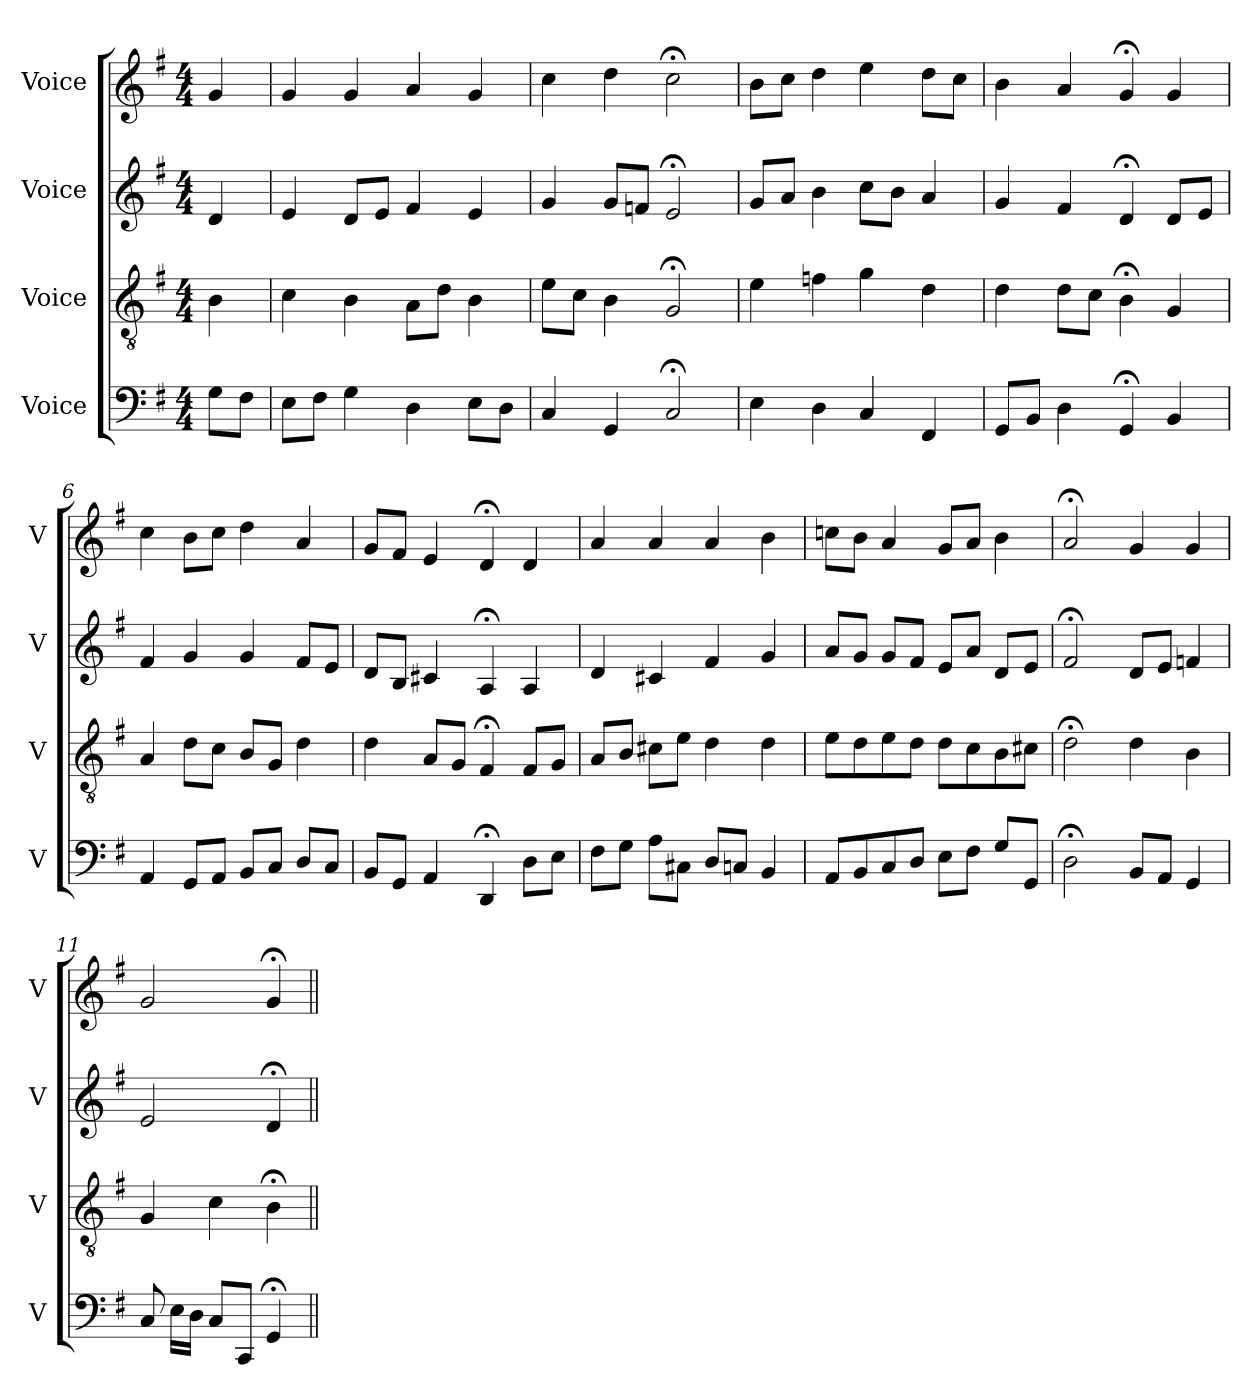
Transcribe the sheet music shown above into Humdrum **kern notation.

**kern	**kern	**kern	**kern
*part4	*part3	*part2	*part1
*staff4	*staff3	*staff2	*staff1
*I"Voice	*I"Voice	*I"Voice	*I"Voice
*I'V	*I'V	*I'V	*I'V
*clefF4	*clefGv2	*clefG2	*clefG2
*k[f#]	*k[f#]	*k[f#]	*k[f#]
*M4/4	*M4/4	*M4/4	*M4/4
*MM100	*MM100	*MM100	*MM100
=1	=1	=1	=1
8G\L	4B\	4d/	4g/
8F#\J	.	.	.
=2	=2	=2	=2
8E\L	4c\	4e/	4g/
8F#\J	.	.	.
4G\	4B\	8d/L	4g/
.	.	8e/J	.
4D\	8A\L	4f#/	4a/
.	8d\J	.	.
8E\L	4B\	4e/	4g/
8D\J	.	.	.
=3	=3	=3	=3
4C/	8e\L	4g/	4cc\
.	8c\J	.	.
4GG/	4B\	8g/L	4dd\
.	.	8fn/J	.
2C;/	2G;/	2e;/	2cc;\
=4	=4	=4	=4
4E\	4e\	8g/L	8b\L
.	.	8a/J	8cc\J
4D\	4fn\	4b\	4dd\
4C/	4g\	8cc\L	4ee\
.	.	8b\J	.
4FF#/	4d\	4a/	8dd\L
.	.	.	8cc\J
=5	=5	=5	=5
8GG/L	4d\	4g/	4b\
8BB/J	.	.	.
4D\	8d\L	4f#/	4a/
.	8c\J	.	.
4GG;/	4B;\	4d;/	4g;/
4BB/	4G/	8d/L	4g/
.	.	8e/J	.
=6	=6	=6	=6
4AA/	4A/	4f#/	4cc\
8GG/L	8d\L	4g/	8b\L
8AA/J	8c\J	.	8cc\J
8BB/L	8B/L	4g/	4dd\
8C/J	8G/J	.	.
8D/L	4d\	8f#/L	4a/
8C/J	.	8e/J	.
!!LO:LB:g=z
=7	=7	=7	=7
8BB/L	4d\	8d/L	8g/L
8GG/J	.	8B/J	8f#/J
4AA/	8A/L	4c#X/	4e/
.	8G/J	.	.
4DD;/	4F#;/	4A;/	4d;/
8D\L	8F#/L	4A/	4d/
8E\J	8G/J	.	.
=8	=8	=8	=8
8F#\L	8A/L	4d/	4a/
8G\J	8B/J	.	.
8A\L	8c#X\L	4c#X/	4a/
8C#X\J	8e\J	.	.
8D/L	4d\	4f#/	4a/
8Cn/J	.	.	.
4BB/	4d\	4g/	4b\
=9	=9	=9	=9
8AA/L	8e\L	8a/L	8ccn\L
8BB/	8d\	8g/J	8b\J
8C/	8e\	8g/L	4a/
8D/J	8d\J	8f#/J	.
8E\L	8d\L	8e/L	8g/L
8F#\J	8c\	8a/J	8a/J
8G/L	8B\	8d/L	4b\
8GG/J	8c#X\J	8e/J	.
=10	=10	=10	=10
2D;\	2d;\	2f#;/	2a;/
8BB/L	4d\	8d/L	4g/
8AA/J	.	8e/J	.
4GG/	4B\	4fn/	4g/
=11	=11	=11	=11
8C/	4G/	2e/	2g/
16E\LL	.	.	.
16D\JJ	.	.	.
8C/L	4c\	.	.
8CC/J	.	.	.
4GG;/	4B;\	4d;/	4g;/
=||	=||	=||	=||
*-	*-	*-	*-
